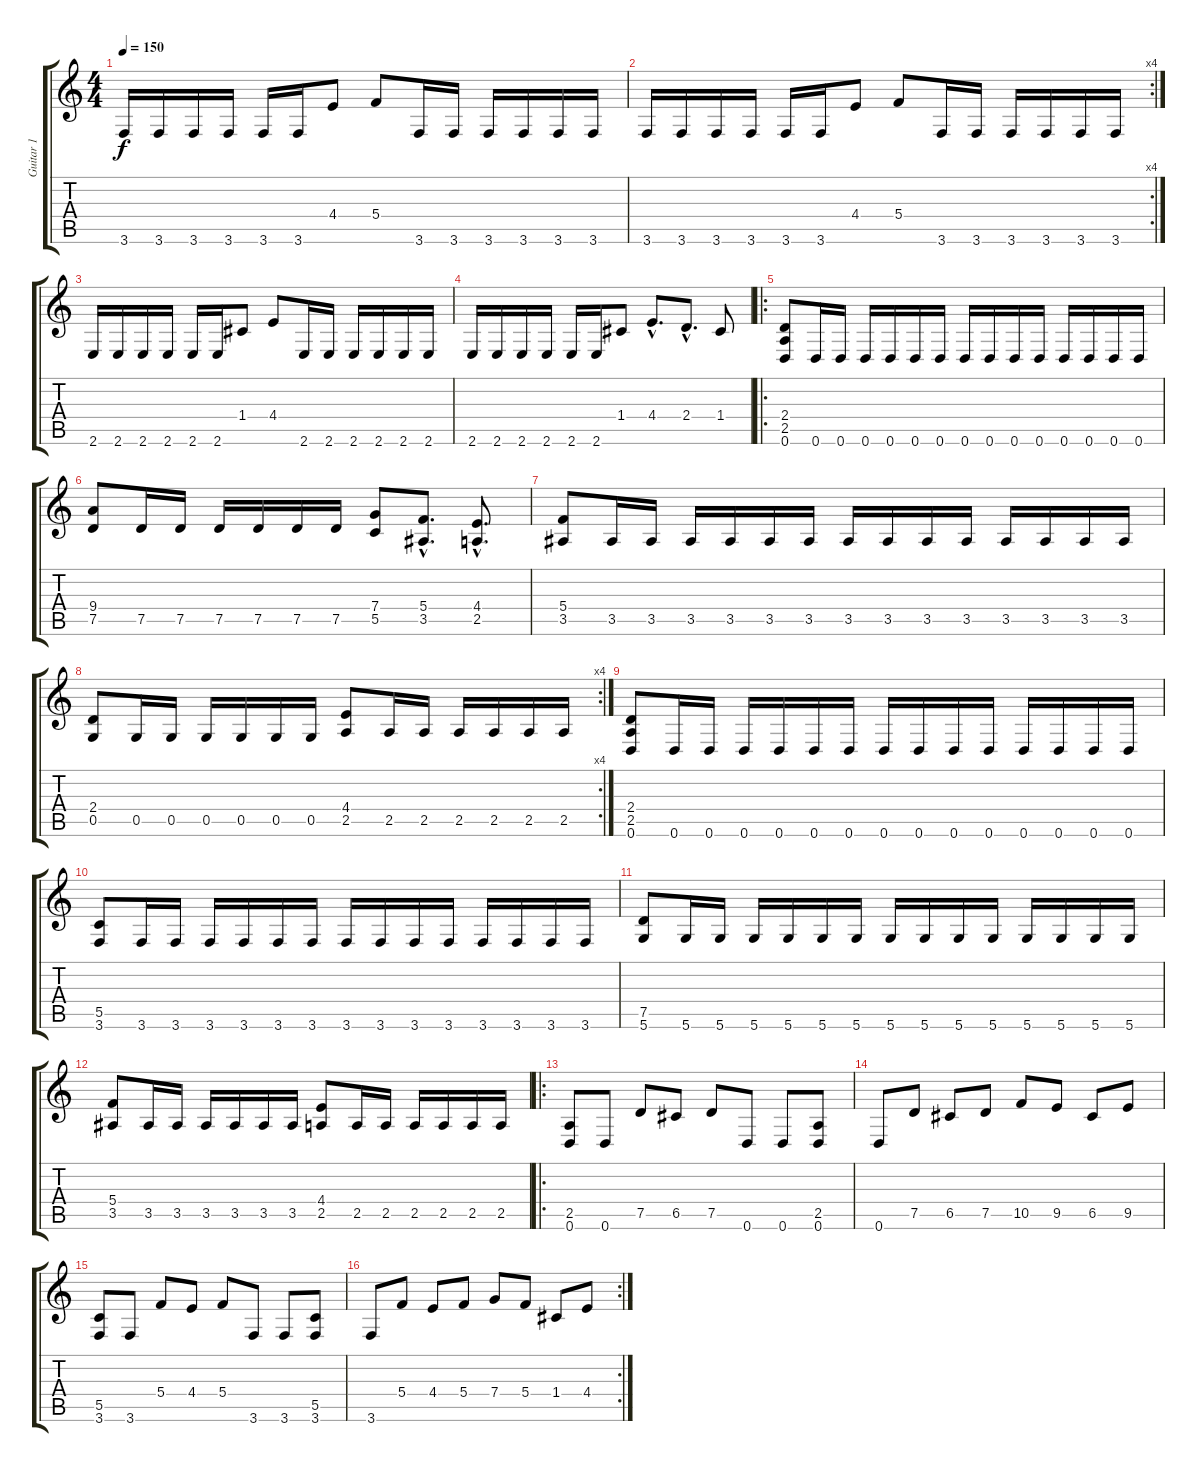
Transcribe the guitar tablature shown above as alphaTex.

\track ("Guitar 1" "Guitar 1") {instrument distortionguitar}
\staff {score tabs}
\tuning (D4 A3 F3 C3 G2 D2) {hide}
\ts (4 4)
\tempo 150
\clef g2
\ks c
3.6.16{dy f} 3.6.16 3.6.16 3.6.16 3.6.16 3.6.16 4.4.8 5.4.8 3.6.16 3.6.16 3.6.16 3.6.16 3.6.16 3.6.16 |
\rc 4
3.6.16 3.6.16 3.6.16 3.6.16 3.6.16 3.6.16 4.4.8 5.4.8 3.6.16 3.6.16 3.6.16 3.6.16 3.6.16 3.6.16 |
2.6.16 2.6.16 2.6.16 2.6.16 2.6.16 2.6.16 1.4.8 4.4.8 2.6.16 2.6.16 2.6.16 2.6.16 2.6.16 2.6.16 |
2.6.16 2.6.16 2.6.16 2.6.16 2.6.16 2.6.16 1.4.8 4.4{hac}.8{d} 2.4{hac}.8{d} 1.4.8 |
\ro
(2.4 2.5 0.6).8 0.6.16 0.6.16 0.6.16 0.6.16 0.6.16 0.6.16 0.6.16 0.6.16 0.6.16 0.6.16 0.6.16 0.6.16 0.6.16 0.6.16 |
(9.4 7.5).8 7.5.16 7.5.16 7.5.16 7.5.16 7.5.16 7.5.16 (7.4 5.5).8 (5.4{hac} 3.5{hac}).8{d} (4.4{hac} 2.5{hac}).8{d} |
(5.4 3.5).8 3.5.16 3.5.16 3.5.16 3.5.16 3.5.16 3.5.16 3.5.16 3.5.16 3.5.16 3.5.16 3.5.16 3.5.16 3.5.16 3.5.16 |
\rc 4
(2.4 0.5).8 0.5.16 0.5.16 0.5.16 0.5.16 0.5.16 0.5.16 (4.4 2.5).8 2.5.16 2.5.16 2.5.16 2.5.16 2.5.16 2.5.16 |
(2.4 2.5 0.6).8 0.6.16 0.6.16 0.6.16 0.6.16 0.6.16 0.6.16 0.6.16 0.6.16 0.6.16 0.6.16 0.6.16 0.6.16 0.6.16 0.6.16 |
(5.5 3.6).8 3.6.16 3.6.16 3.6.16 3.6.16 3.6.16 3.6.16 3.6.16 3.6.16 3.6.16 3.6.16 3.6.16 3.6.16 3.6.16 3.6.16 |
(7.5 5.6).8 5.6.16 5.6.16 5.6.16 5.6.16 5.6.16 5.6.16 5.6.16 5.6.16 5.6.16 5.6.16 5.6.16 5.6.16 5.6.16 5.6.16 |
(5.4 3.5).8 3.5.16 3.5.16 3.5.16 3.5.16 3.5.16 3.5.16 (4.4 2.5).8 2.5.16 2.5.16 2.5.16 2.5.16 2.5.16 2.5.16 |
\ro
(2.5 0.6).8 0.6.8 7.5.8 6.5.8 7.5.8 0.6.8 0.6.8 (2.5 0.6).8 |
0.6.8 7.5.8 6.5.8 7.5.8 10.5.8 9.5.8 6.5.8 9.5.8 |
(5.5 3.6).8 3.6.8 5.4.8 4.4.8 5.4.8 3.6.8 3.6.8 (5.5 3.6).8 |
\rc 2
3.6.8 5.4.8 4.4.8 5.4.8 7.4.8 5.4.8 1.4.8 4.4.8
